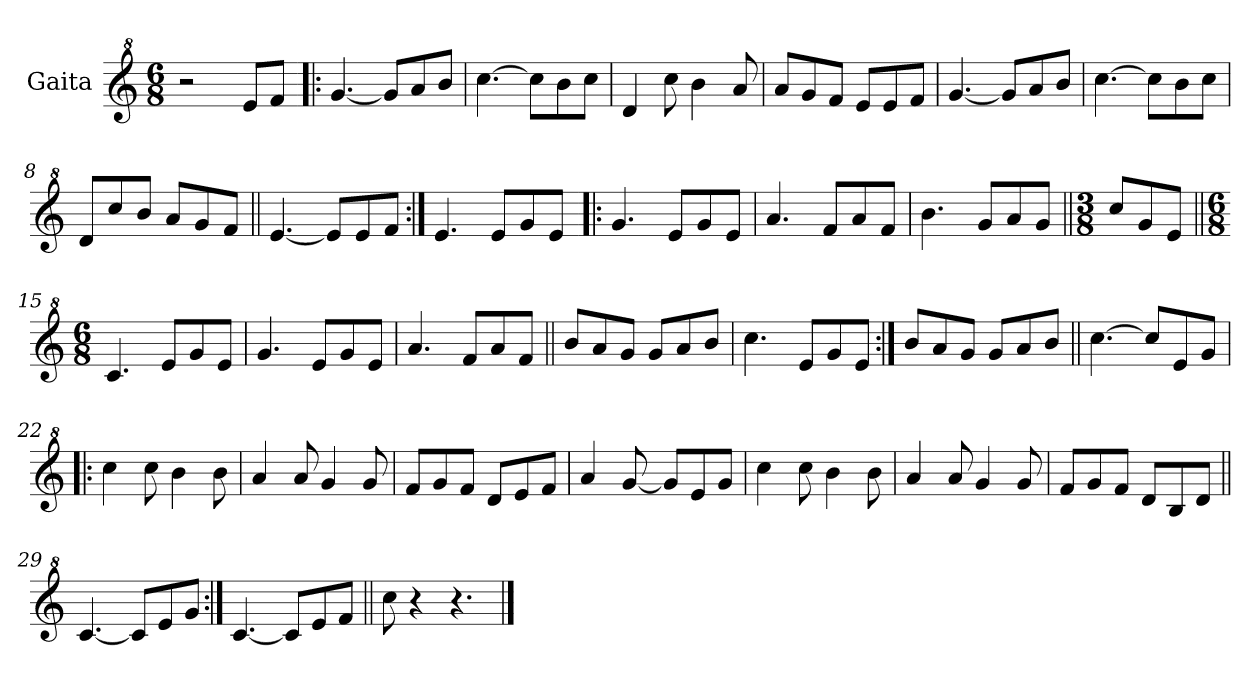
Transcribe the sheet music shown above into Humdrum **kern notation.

**kern
*part1
*staff1
*I"Gaita
*clefG^2
*k[]
*M6/8
*MM207
=1
2r
8ee/L
8ff/J
=2!|:
[4.gg/
8gg/L]
8aa/
8bb/J
=3
[4.ccc\
8ccc\L]
8bb\
8ccc\J
=4
4dd/
8ccc\
4bb\
8aa/
=5
8aa/L
8gg/
8ff/J
8ee/L
8ee/
8ff/J
=6
[4.gg/
8gg/L]
8aa/
8bb/J
=7
[4.ccc\
8ccc\L]
8bb\
8ccc\J
=8
8dd/L
8ccc/
8bb/J
8aa/L
8gg/
8ff/J
!!LO:LB:g=z
=9||
[4.ee/
8ee/L]
8ee/
8ff/J
=10:|!
4.ee/
8ee/L
8gg/
8ee/J
=11!|:
4.gg/
8ee/L
8gg/
8ee/J
=12
4.aa/
8ff/L
8aa/
8ff/J
=13
4.bb\
8gg/L
8aa/
8gg/J
=14||
*M3/8
8ccc/L
8gg/
8ee/J
=15||
*M6/8
4.cc/
8ee/L
8gg/
8ee/J
=16
4.gg/
8ee/L
8gg/
8ee/J
=17
4.aa/
8ff/L
8aa/
8ff/J
!!LO:LB:g=z
=18||
8bb/L
8aa/
8gg/J
8gg/L
8aa/
8bb/J
=19
4.ccc\
8ee/L
8gg/
8ee/J
=20:|!
8bb/L
8aa/
8gg/J
8gg/L
8aa/
8bb/J
=21||
[4.ccc\
8ccc/L]
8ee/
8gg/J
=22!|:
4ccc\
8ccc\
4bb\
8bb\
=23
4aa/
8aa/
4gg/
8gg/
=24
8ff/L
8gg/
8ff/J
8dd/L
8ee/
8ff/J
=25
4aa/
[8gg/
8gg/L]
8ee/
8gg/J
!!LO:LB:g=z
=26
4ccc\
8ccc\
4bb\
8bb\
=27
4aa/
8aa/
4gg/
8gg/
=28
8ff/L
8gg/
8ff/J
8dd/L
8b/
8dd/J
=29||
[4.cc/
8cc/L]
8ee/
8gg/J
=30:|!
[4.cc/
8cc/L]
8ee/
8ff/J
=31||
8ccc\
4r
4.r
==
*-
